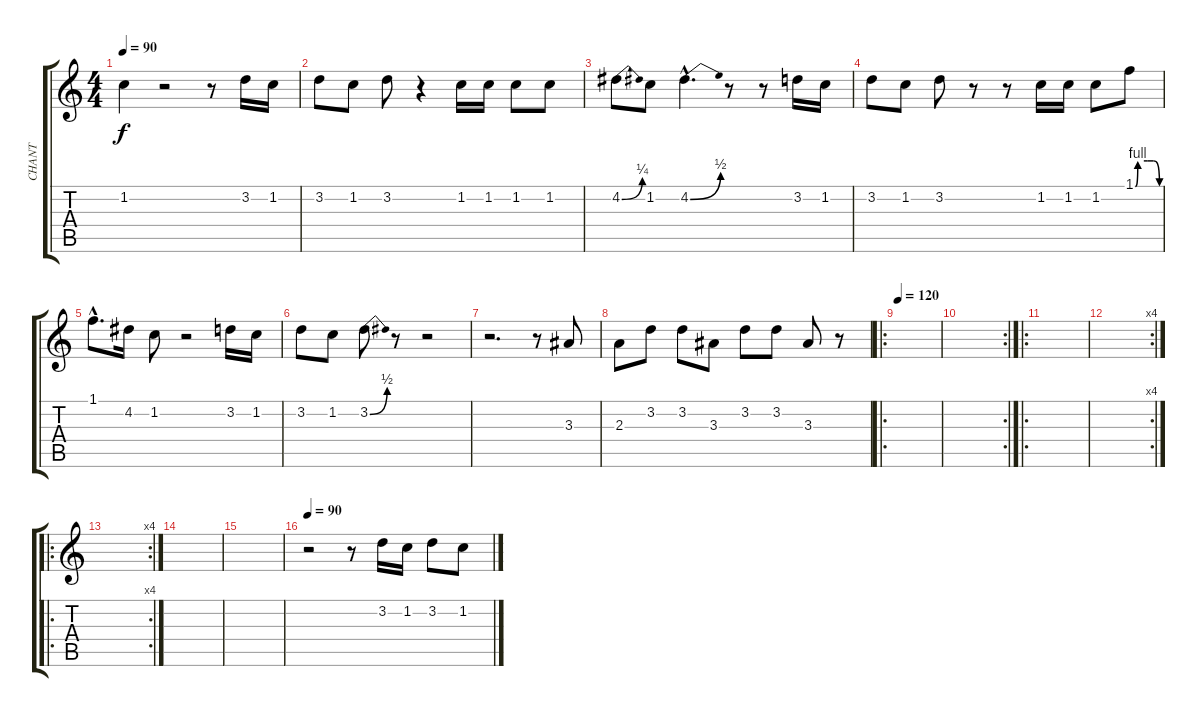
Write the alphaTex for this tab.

\track ("CHANT" "CHANT") {instrument acousticguitarnylon}
\staff {score tabs}
\tuning (E4 B3 G3 D3 A2 E2) {hide}
\ts (4 4)
\tempo 90
\clef g2
\ks c
1.2.4{dy f} r.2 r.8 3.2.16 1.2.16 |
3.2.8 1.2.8 3.2.8 r.4 1.2.16 1.2.16 1.2.8 1.2.8 |
4.2{be (bend 0 0 60 1)}.8 1.2.8 4.2{be (bend 0 0 60 2) hac}.4{d} r.8 r.8 3.2.16 1.2.16 |
3.2.8 1.2.8 3.2.8 r.8 r.8 1.2.16 1.2.16 1.2.8 1.1{be (custom 0 0 6 4 30 4 45 4 60 0)}.8 |
1.1{hac}.8{d} 4.2.16 1.2.8 r.2 3.2.16 1.2.16 |
3.2.8 1.2.8 3.2{be (bend 0 0 60 2)}.8 r.8 r.2 |
r.2{d} r.8 3.3.8 |
2.3.8 3.2.8 3.2.8 3.3.8 3.2.8 3.2.8 3.3.8 r.8 |
\ro
\tempo 120
|
\rc 2
|
\ro
|
\rc 4
|
\ro
\rc 4
|
|
|
\tempo 90
r.2 r.8 3.2.16 1.2.16 3.2.8 1.2.8
